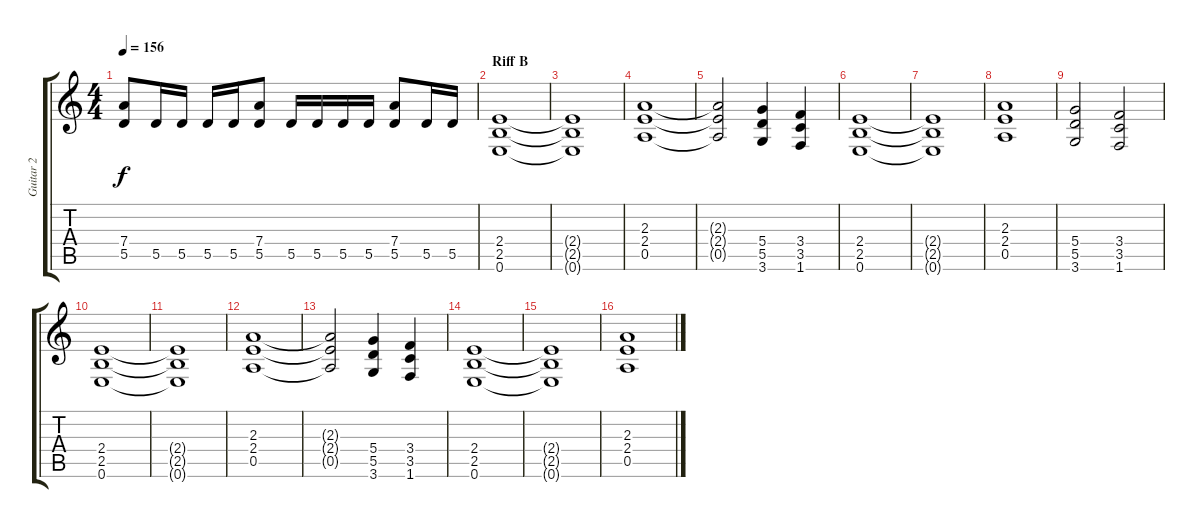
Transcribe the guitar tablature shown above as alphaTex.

\track ("Guitar 2" "Guitar 2") {instrument overdrivenguitar}
\staff {score tabs}
\tuning (E4 B3 G3 D3 A2 E2) {hide}
\ts (4 4)
\tempo 156
\clef g2
\ks c
(7.4 5.5).8{dy f} 5.5.16 5.5.16 5.5.16 5.5.16 (7.4 5.5).8 5.5.16 5.5.16 5.5.16 5.5.16 (7.4 5.5).8 5.5.16 5.5.16 |
\section ("" "Riff B")
(2.4 2.5 0.6).1 |
(2.4{t} 2.5{t} 0.6{t}).1 |
(2.3 2.4 0.5).1 |
(2.3{t} 2.4{t} 0.5{t}).2 (5.4 5.5 3.6).4 (3.4 3.5 1.6).4 |
(2.4 2.5 0.6).1 |
(2.4{t} 2.5{t} 0.6{t}).1 |
(2.3 2.4 0.5).1 |
(5.4 5.5 3.6).2 (3.4 3.5 1.6).2 |
(2.4 2.5 0.6).1 |
(2.4{t} 2.5{t} 0.6{t}).1 |
(2.3 2.4 0.5).1 |
(2.3{t} 2.4{t} 0.5{t}).2 (5.4 5.5 3.6).4 (3.4 3.5 1.6).4 |
(2.4 2.5 0.6).1 |
(2.4{t} 2.5{t} 0.6{t}).1 |
(2.3 2.4 0.5).1
